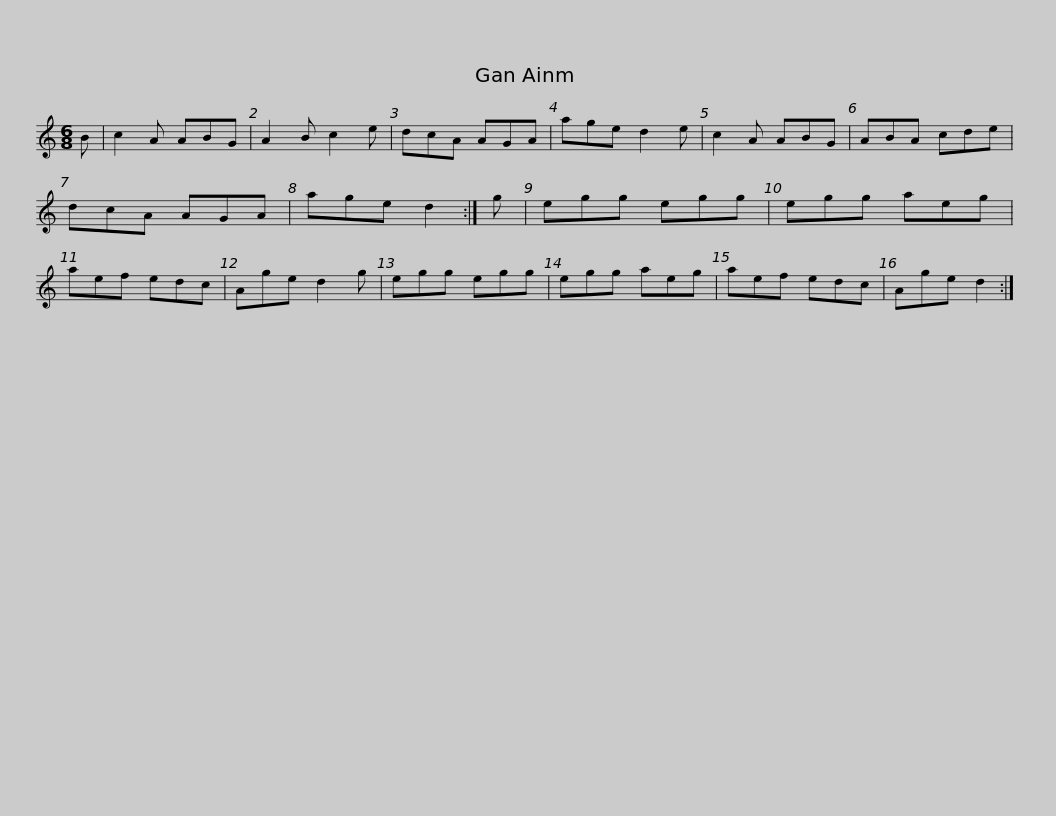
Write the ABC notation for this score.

X:1
L:1/8
M:6/8
I:linebreak $
K:C
V:1 treble
V:1
 B | c2 A ABG | A2 B c2 e | dcA AGA | age d2 e | %5
 c2 A ABG | ABA cde | dcA AGA | age d2 :|$ g | %10
 egg egg | egg aeg | aef edc | Age d2 g | egg egg | %15
 egg aeg | aef edc |$ Age d2 :| %18
